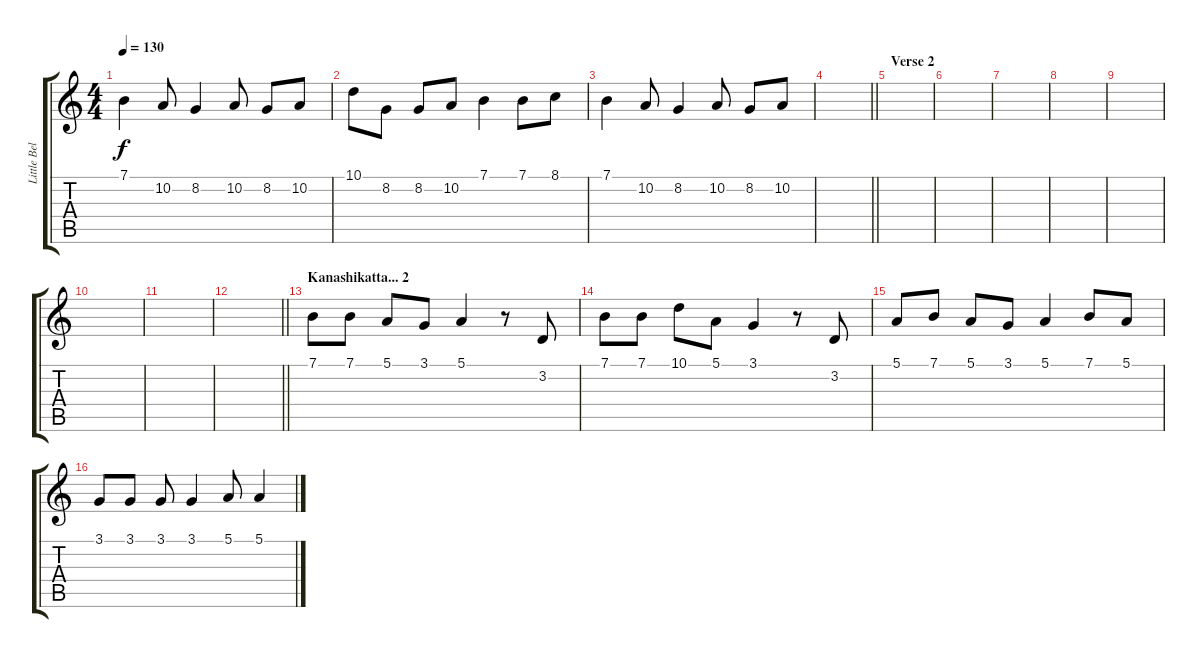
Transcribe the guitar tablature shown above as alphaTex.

\track ("Little Bells" "Little Bel") {instrument musicbox}
\staff {score tabs}
\tuning (E4 B3 G3 D3 A2 E2) {hide}
\ts (4 4)
\tempo 130
\clef g2
\ks c
7.1.4{dy f} 10.2.8 8.2.4 10.2.8 8.2.8 10.2.8 |
10.1.8 8.2.8 8.2.8 10.2.8 7.1.4 7.1.8 8.1.8 |
7.1.4 10.2.8 8.2.4 10.2.8 8.2.8 10.2.8 |
\barLineRight lightlight
|
\section ("" "Verse 2")
|
|
|
|
|
|
|
\barLineRight lightlight
|
\section ("" "Kanashikatta... 2")
7.1.8 7.1.8 5.1.8 3.1.8 5.1.4 r.8 3.2.8 |
7.1.8 7.1.8 10.1.8 5.1.8 3.1.4 r.8 3.2.8 |
5.1.8 7.1.8 5.1.8 3.1.8 5.1.4 7.1.8 5.1.8 |
3.1.8 3.1.8 3.1.8 3.1.4 5.1.8 5.1.4
